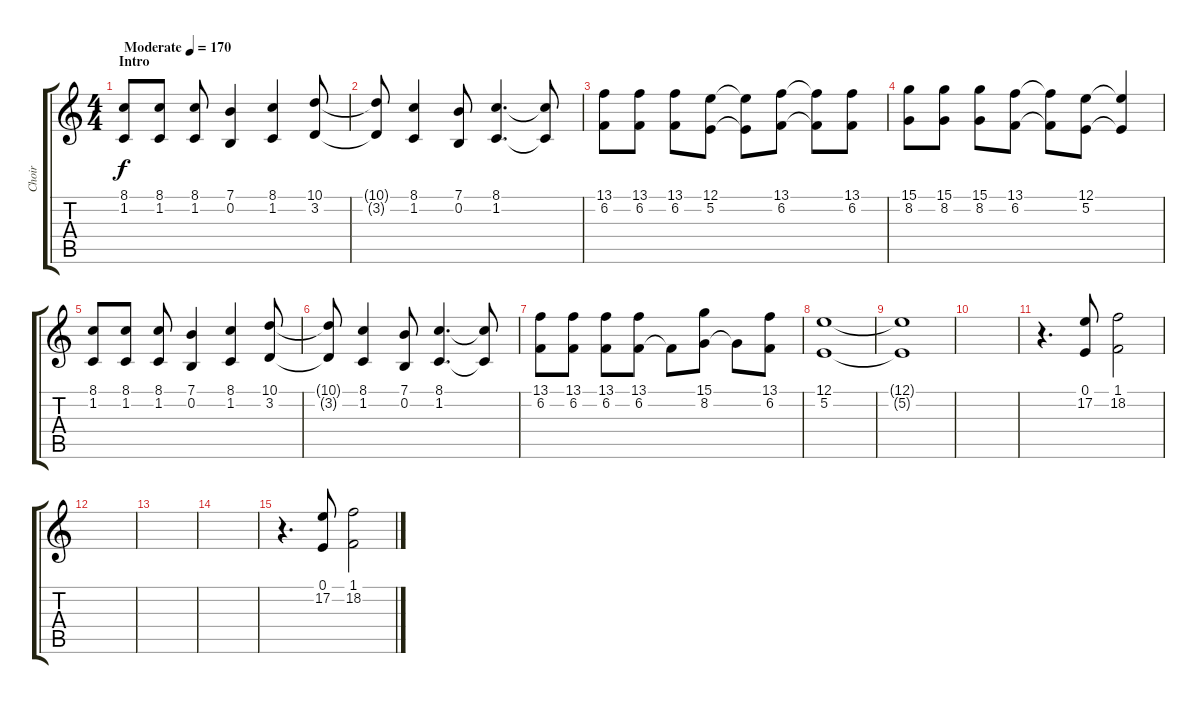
\track ("Choir" "Choir") {instrument fx7echoes}
\staff {score tabs}
\tuning (E4 B3 G3 D3 A2 E2) {hide}
\ts (4 4)
\section ("" "Intro")
\tempo (170 "Moderate")
\clef g2
\ks c
(8.1 1.2).8{dy f instrument fx7echoes} (8.1 1.2).8 (8.1 1.2).8 (7.1 0.2).4 (8.1 1.2).4 (10.1 3.2).8 |
(10.1{t} 3.2{t}).8 (8.1 1.2).4 (7.1 0.2).8 (8.1 1.2).4{d} (8.1{t} 1.2{t}).8 |
(13.1 6.2).8 (13.1 6.2).8 (13.1 6.2).8 (12.1 5.2).8 (12.1{t} 5.2{t}).8 (13.1 6.2).8 (13.1{t} 6.2{t}).8 (13.1 6.2).8 |
(15.1 8.2).8 (15.1 8.2).8 (15.1 8.2).8 (13.1 6.2).8 (13.1{t} 6.2{t}).8 (12.1 5.2).8 (12.1{t} 5.2{t}).4 |
(8.1 1.2).8 (8.1 1.2).8 (8.1 1.2).8 (7.1 0.2).4 (8.1 1.2).4 (10.1 3.2).8 |
(10.1{t} 3.2{t}).8 (8.1 1.2).4 (7.1 0.2).8 (8.1 1.2).4{d} (8.1{t} 1.2{t}).8 |
(13.1 6.2).8 (13.1 6.2).8 (13.1 6.2).8 (13.1 6.2).8 6.2{t}.8 (15.1 8.2).8 8.2{t}.8 (13.1 6.2).8 |
(12.1 5.2).1 |
(12.1{t} 5.2{t}).1 |
|
r.4{d} (0.1 17.2).8 (1.1 18.2).2 |
|
|
|
r.4{d} (0.1 17.2).8 (1.1 18.2).2
